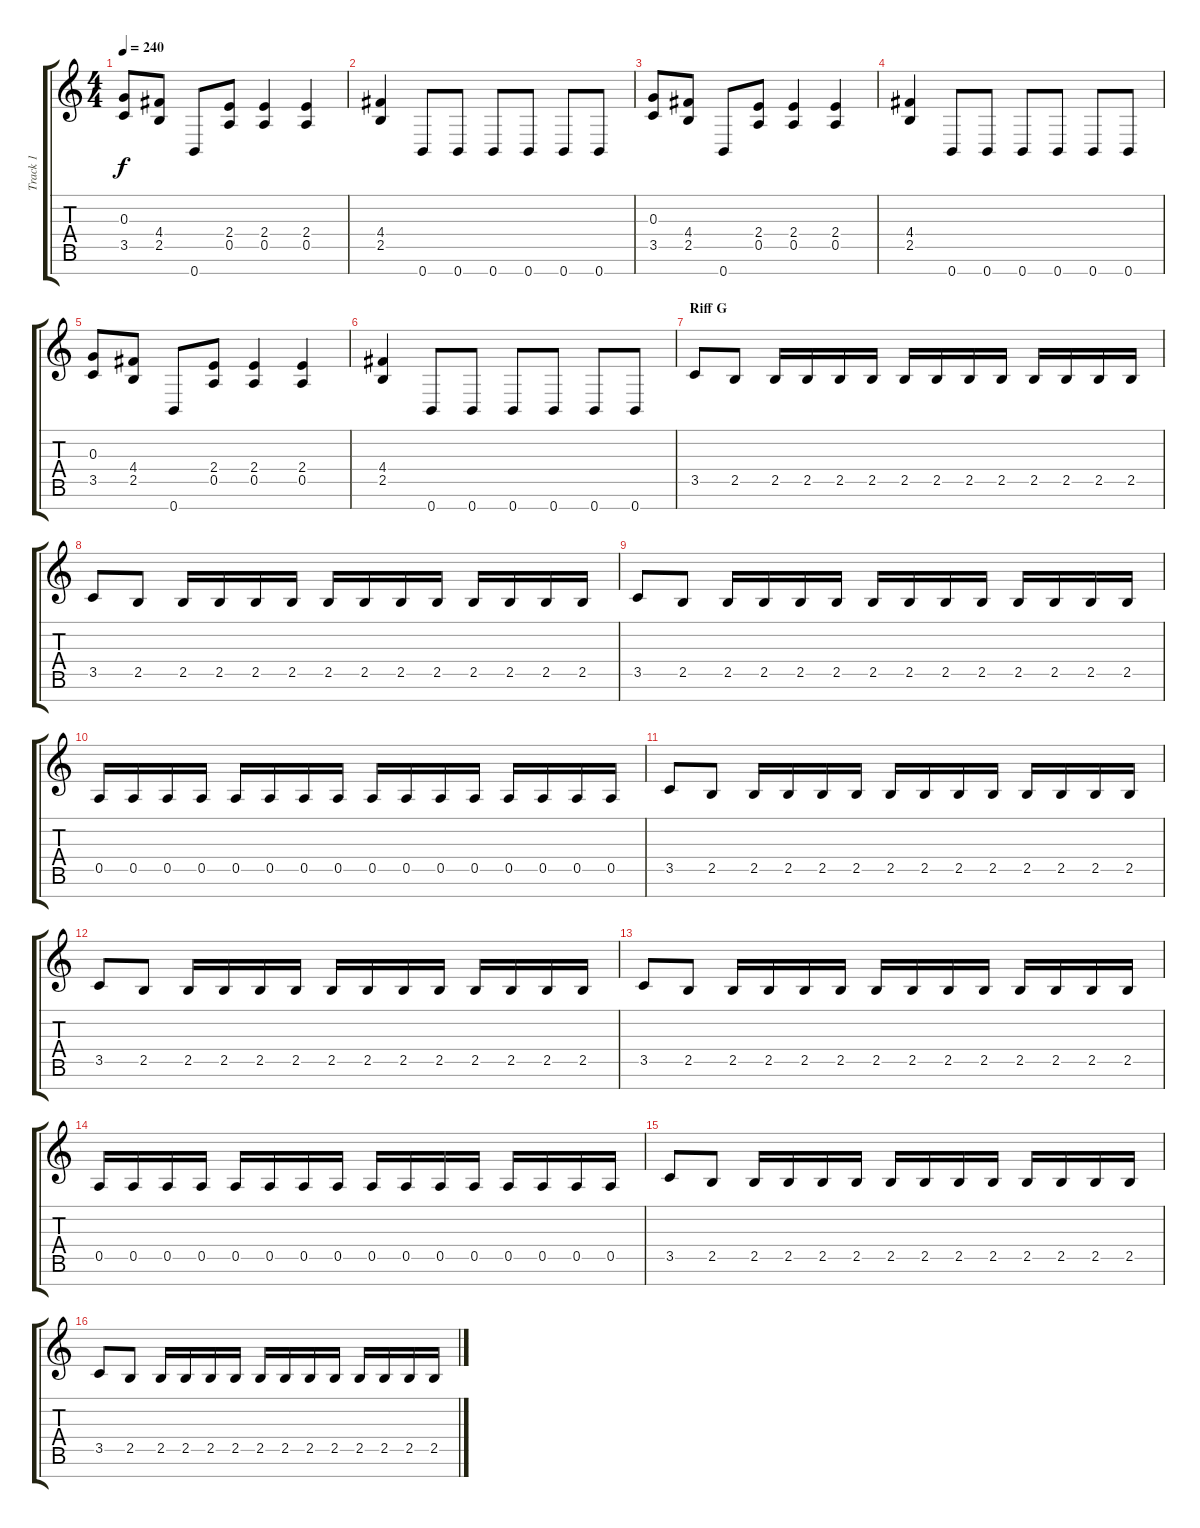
\track ("Track 1" "Track 1") {instrument distortionguitar}
\staff {score tabs}
\tuning (E4 B3 G3 D3 A2 E2 B1) {hide}
\ts (4 4)
\tempo 240
\clef g2
\ks c
(0.3 3.5).8{dy f} (4.4 2.5).8 0.7.8 (2.4 0.5).8 (2.4 0.5).4 (2.4 0.5).4 |
(4.4 2.5).4 0.7.8 0.7.8 0.7.8 0.7.8 0.7.8 0.7.8 |
(0.3 3.5).8 (4.4 2.5).8 0.7.8 (2.4 0.5).8 (2.4 0.5).4 (2.4 0.5).4 |
(4.4 2.5).4 0.7.8 0.7.8 0.7.8 0.7.8 0.7.8 0.7.8 |
(0.3 3.5).8 (4.4 2.5).8 0.7.8 (2.4 0.5).8 (2.4 0.5).4 (2.4 0.5).4 |
(4.4 2.5).4 0.7.8 0.7.8 0.7.8 0.7.8 0.7.8 0.7.8 |
\section ("" "Riff G")
3.5.8 2.5.8 2.5.16 2.5.16 2.5.16 2.5.16 2.5.16 2.5.16 2.5.16 2.5.16 2.5.16 2.5.16 2.5.16 2.5.16 |
3.5.8 2.5.8 2.5.16 2.5.16 2.5.16 2.5.16 2.5.16 2.5.16 2.5.16 2.5.16 2.5.16 2.5.16 2.5.16 2.5.16 |
3.5.8 2.5.8 2.5.16 2.5.16 2.5.16 2.5.16 2.5.16 2.5.16 2.5.16 2.5.16 2.5.16 2.5.16 2.5.16 2.5.16 |
0.5.16 0.5.16 0.5.16 0.5.16 0.5.16 0.5.16 0.5.16 0.5.16 0.5.16 0.5.16 0.5.16 0.5.16 0.5.16 0.5.16 0.5.16 0.5.16 |
3.5.8 2.5.8 2.5.16 2.5.16 2.5.16 2.5.16 2.5.16 2.5.16 2.5.16 2.5.16 2.5.16 2.5.16 2.5.16 2.5.16 |
3.5.8 2.5.8 2.5.16 2.5.16 2.5.16 2.5.16 2.5.16 2.5.16 2.5.16 2.5.16 2.5.16 2.5.16 2.5.16 2.5.16 |
3.5.8 2.5.8 2.5.16 2.5.16 2.5.16 2.5.16 2.5.16 2.5.16 2.5.16 2.5.16 2.5.16 2.5.16 2.5.16 2.5.16 |
0.5.16 0.5.16 0.5.16 0.5.16 0.5.16 0.5.16 0.5.16 0.5.16 0.5.16 0.5.16 0.5.16 0.5.16 0.5.16 0.5.16 0.5.16 0.5.16 |
3.5.8 2.5.8 2.5.16 2.5.16 2.5.16 2.5.16 2.5.16 2.5.16 2.5.16 2.5.16 2.5.16 2.5.16 2.5.16 2.5.16 |
3.5.8 2.5.8 2.5.16 2.5.16 2.5.16 2.5.16 2.5.16 2.5.16 2.5.16 2.5.16 2.5.16 2.5.16 2.5.16 2.5.16
